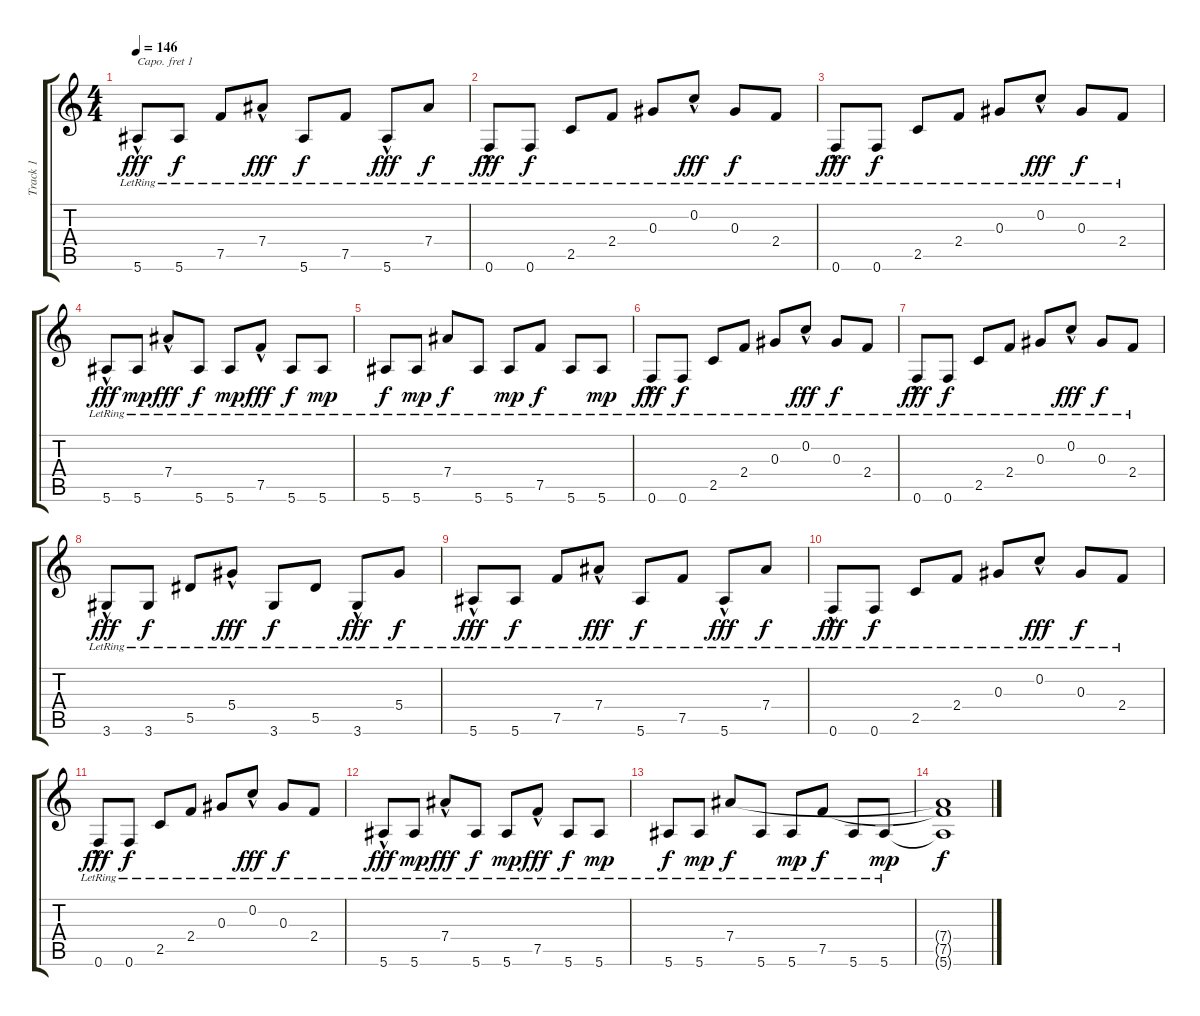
\track ("Track 1" "Track 1") {instrument acousticguitarsteel}
\staff {score tabs}
\capo 1
\tuning (E4 B3 G3 D3 A2 E2) {hide}
\ts (4 4)
\tempo 146
\clef g2
\ks c
5.6{hac lr}.8{dy fff} 5.6{lr}.8{dy f} 7.5{lr}.8 7.4{hac lr}.8{dy fff} 5.6{lr}.8{dy f} 7.5{lr}.8 5.6{hac lr}.8{dy fff} 7.4{lr}.8{dy f} |
0.6{hac lr}.8{dy fff} 0.6{lr}.8{dy f} 2.5{lr}.8 2.4{lr}.8 0.3{lr}.8 0.2{hac lr}.8{dy fff} 0.3{lr}.8{dy f} 2.4{lr}.8 |
0.6{hac lr}.8{dy fff} 0.6{lr}.8{dy f} 2.5{lr}.8 2.4{lr}.8 0.3{lr}.8 0.2{hac lr}.8{dy fff} 0.3{lr}.8{dy f} 2.4{lr}.8 |
5.6{hac lr}.8{dy fff} 5.6{lr}.8{dy mp} 7.4{hac lr}.8{dy fff} 5.6{lr}.8{dy f} 5.6{lr}.8{dy mp} 7.5{hac lr}.8{dy fff} 5.6{lr}.8{dy f} 5.6{lr}.8{dy mp} |
5.6{lr}.8{dy f} 5.6{lr}.8{dy mp} 7.4{lr}.8{dy f} 5.6{lr}.8 5.6{lr}.8{dy mp} 7.5{lr}.8{dy f} 5.6{lr}.8 5.6{lr}.8{dy mp} |
0.6{hac lr}.8{dy fff} 0.6{lr}.8{dy f} 2.5{lr}.8 2.4{lr}.8 0.3{lr}.8 0.2{hac lr}.8{dy fff} 0.3{lr}.8{dy f} 2.4{lr}.8 |
0.6{hac lr}.8{dy fff} 0.6{lr}.8{dy f} 2.5{lr}.8 2.4{lr}.8 0.3{lr}.8 0.2{hac lr}.8{dy fff} 0.3{lr}.8{dy f} 2.4{lr}.8 |
3.6{hac lr}.8{dy fff} 3.6{lr}.8{dy f} 5.5{lr}.8 5.4{hac lr}.8{dy fff} 3.6{lr}.8{dy f} 5.5{lr}.8 3.6{hac lr}.8{dy fff} 5.4{lr}.8{dy f} |
5.6{hac lr}.8{dy fff} 5.6{lr}.8{dy f} 7.5{lr}.8 7.4{hac lr}.8{dy fff} 5.6{lr}.8{dy f} 7.5{lr}.8 5.6{hac lr}.8{dy fff} 7.4{lr}.8{dy f} |
0.6{hac lr}.8{dy fff} 0.6{lr}.8{dy f} 2.5{lr}.8 2.4{lr}.8 0.3{lr}.8 0.2{hac lr}.8{dy fff} 0.3{lr}.8{dy f} 2.4{lr}.8 |
0.6{hac lr}.8{dy fff} 0.6{lr}.8{dy f} 2.5{lr}.8 2.4{lr}.8 0.3{lr}.8 0.2{hac lr}.8{dy fff} 0.3{lr}.8{dy f} 2.4{lr}.8 |
5.6{hac lr}.8{dy fff} 5.6{lr}.8{dy mp} 7.4{hac lr}.8{dy fff} 5.6{lr}.8{dy f} 5.6{lr}.8{dy mp} 7.5{hac lr}.8{dy fff} 5.6{lr}.8{dy f} 5.6{lr}.8{dy mp} |
5.6{lr}.8{dy f} 5.6{lr}.8{dy mp} 7.4{lr}.8{dy f} 5.6{lr}.8 5.6{lr}.8{dy mp} 7.5{lr}.8{dy f} 5.6{lr}.8 5.6{lr}.8{dy mp} |
(7.4{t} 7.5{t} 5.6{t}).1{dy f}
